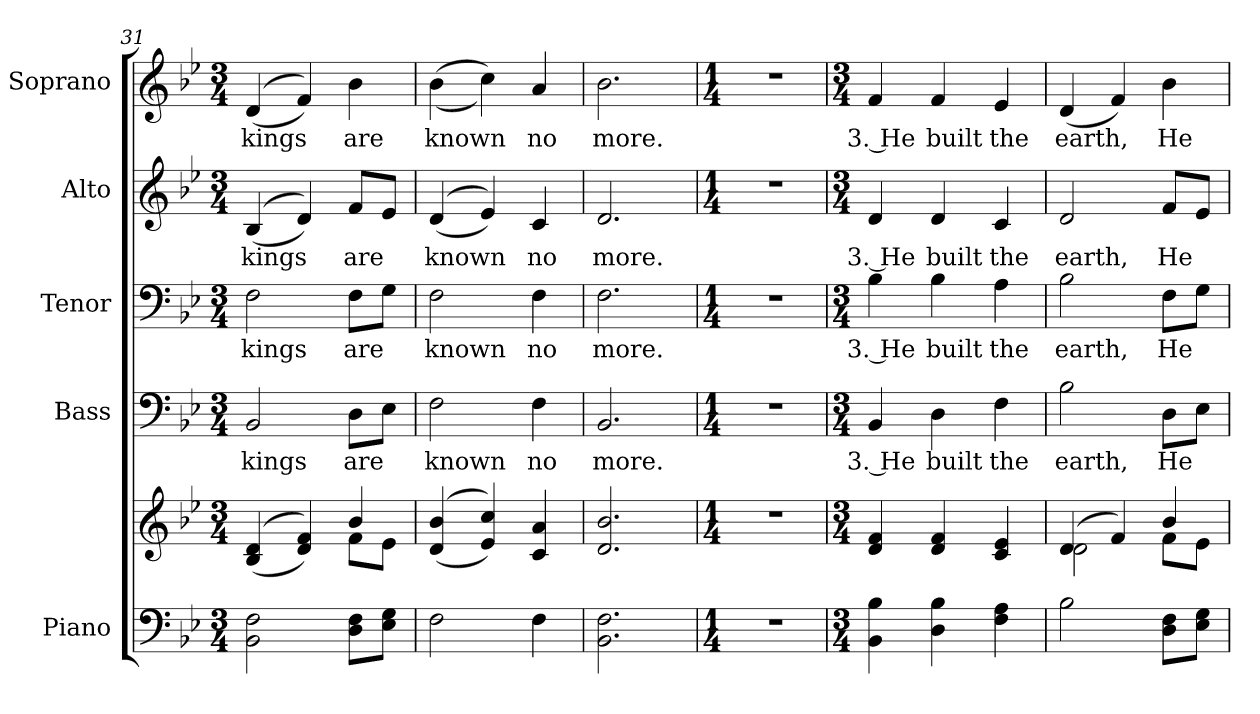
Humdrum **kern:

**kern	**kern	**kern	**text	**kern	**text	**kern	**text	**kern	**text
*part5	*part5	*part4	*part4	*part3	*part3	*part2	*part2	*part1	*part1
*staff6	*staff5	*staff4	*staff4	*staff3	*staff3	*staff2	*staff2	*staff1	*staff1
*I"Piano	*	*I"Bass	*	*I"Tenor	*	*I"Alto	*	*I"Soprano	*
*I'Pno.	*	*I'B.	*	*I'T.	*	*I'A.	*	*I'S.	*
!!LO:PB:g=z
*clefF4	*clefG2	*clefF4	*	*clefF4	*	*clefG2	*	*clefG2	*
*k[b-e-]	*k[b-e-]	*k[b-e-]	*	*k[b-e-]	*	*k[b-e-]	*	*k[b-e-]	*
*B-:	*B-:	*B-:	*	*B-:	*	*B-:	*	*B-:	*
*M3/4	*M3/4	*M3/4	*	*M3/4	*	*M3/4	*	*M3/4	*
=31	=31	=31	=31	=31	=31	=31	=31	=31	=31
*	*^	*	*	*	*	*	*	*	*
!	!	!	!	!LO:LY:b:color=#000000	!	!	!	!	!	!
!	!	!	!	!	!	!LO:LY:b:color=#000000	!	!	!	!
!	!	!	!	!	!	!	!	!LO:LY:b:color=#000000	!	!
!	!	!	!	!	!	!	!	!	!	!LO:LY:b:color=#000000
2BB-i\ 2Fi	((4B-i/ 4di	2ryy	2BB-i/	kings	2Fi\	kings	((4B-i/	kings	((4di/	kings
.	4di/ 4fi))	.	.	.	.	.	4di/))	.	4fi/))	.
!	!	!	!	!LO:LY:b:color=#000000	!	!	!	!	!	!
!	!	!	!	!	!	!LO:LY:b:color=#000000	!	!	!	!
!	!	!	!	!	!	!	!	!LO:LY:b:color=#000000	!	!
!	!	!	!	!	!	!	!	!	!	!LO:LY:b:color=#000000
8Di\ 8FiL	4b-i/	8fi\L	8Di\L	are	8Fi\L	are	8fi/L	are	4b-i\	are
8E-i\ 8GiJ	.	8e-i\J	8E-i\J	.	8Gi\J	.	8e-i/J	.	.	.
*	*v	*v	*	*	*	*	*	*	*	*
=32	=32	=32	=32	=32	=32	=32	=32	=32	=32
*	*^	*	*	*	*	*	*	*	*
!	!	!	!	!LO:LY:b:color=#000000	!	!	!	!	!	!
*	*v	*v	*	*	*	*	*	*	*	*
*	*^	*	*	*	*	*	*	*	*
!	!	!	!	!	!	!LO:LY:b:color=#000000	!	!	!	!
*	*v	*v	*	*	*	*	*	*	*	*
*	*^	*	*	*	*	*	*	*	*
!	!	!	!	!	!	!	!	!LO:LY:b:color=#000000	!	!
*	*v	*v	*	*	*	*	*	*	*	*
*	*^	*	*	*	*	*	*	*	*
!	!	!	!	!	!	!	!	!	!	!LO:LY:b:color=#000000
*	*v	*v	*	*	*	*	*	*	*	*
2Fi\	((4di/ 4b-i	2Fi\	known	2Fi\	known	((4di/	known	((4b-i\	known
.	4e-i/ 4cci))	.	.	.	.	4e-i/))	.	4cci\))	.
!	!	!	!LO:LY:b:color=#000000	!	!	!	!	!	!
!	!	!	!	!	!LO:LY:b:color=#000000	!	!	!	!
!	!	!	!	!	!	!	!LO:LY:b:color=#000000	!	!
!	!	!	!	!	!	!	!	!	!LO:LY:b:color=#000000
4Fi\	4ci/ 4ai	4Fi\	no	4Fi\	no	4ci/	no	4ai/	no
=33	=33	=33	=33	=33	=33	=33	=33	=33	=33
!	!	!	!LO:LY:b:color=#000000	!	!	!	!	!	!
!	!	!	!	!	!LO:LY:b:color=#000000	!	!	!	!
!	!	!	!	!	!	!	!LO:LY:b:color=#000000	!	!
!	!	!	!	!	!	!	!	!	!LO:LY:b:color=#000000
2.BB-i\ 2.Fi	2.di/ 2.b-i	2.BB-i/	more.	2.Fi\	more.	2.di/	more.	2.b-i\	more.
!!LO:PB:g=z
=34	=34	=34	=34	=34	=34	=34	=34	=34	=34
*M1/4	*M1/4	*M1/4	*	*M1/4	*	*M1/4	*	*M1/4	*
!LO:N:vis=1	!LO:N:vis=1	!LO:N:vis=1	!	!LO:N:vis=1	!	!LO:N:vis=1	!	!LO:N:vis=1	!
4r	4r	4r	.	4r	.	4r	.	4r	.
=35	=35	=35	=35	=35	=35	=35	=35	=35	=35
*M3/4	*M3/4	*M3/4	*	*M3/4	*	*M3/4	*	*M3/4	*
!	!	!	!LO:LY:b:color=#000000	!	!	!	!	!	!
!	!	!	!	!	!LO:LY:b:color=#000000	!	!	!	!
!	!	!	!	!	!	!	!LO:LY:b:color=#000000	!	!
!	!	!	!	!	!	!	!	!	!LO:LY:b:color=#000000
4BB-i\ 4B-i	4di/ 4fi	4BB-i/	3. He	4B-i\	3. He	4di/	3. He	4fi/	3. He
!	!	!	!LO:LY:b:color=#000000	!	!	!	!	!	!
!	!	!	!	!	!LO:LY:b:color=#000000	!	!	!	!
!	!	!	!	!	!	!	!LO:LY:b:color=#000000	!	!
!	!	!	!	!	!	!	!	!	!LO:LY:b:color=#000000
4Di\ 4B-i	4di/ 4fi	4Di\	built	4B-i\	built	4di/	built	4fi/	built
!	!	!	!LO:LY:b:color=#000000	!	!	!	!	!	!
!	!	!	!	!	!LO:LY:b:color=#000000	!	!	!	!
!	!	!	!	!	!	!	!LO:LY:b:color=#000000	!	!
!	!	!	!	!	!	!	!	!	!LO:LY:b:color=#000000
4Fi\ 4Ai	4ci/ 4e-i	4Fi\	the	4Ai\	the	4ci/	the	4e-i/	the
=36	=36	=36	=36	=36	=36	=36	=36	=36	=36
*	*^	*	*	*	*	*	*	*	*
!	!	!	!	!LO:LY:b:color=#000000	!	!	!	!	!	!
!	!	!	!	!	!	!LO:LY:b:color=#000000	!	!	!	!
!	!	!	!	!	!	!	!	!LO:LY:b:color=#000000	!	!
!	!	!	!	!	!	!	!	!	!	!LO:LY:b:color=#000000
2B-i\	(4di/	2di\	2B-i\	earth,	2B-i\	earth,	2di/	earth,	(4di/	earth,
.	4fi/)	.	.	.	.	.	.	.	4fi/)	.
!	!	!	!	!LO:LY:b:color=#000000	!	!	!	!	!	!
!	!	!	!	!	!	!LO:LY:b:color=#000000	!	!	!	!
!	!	!	!	!	!	!	!	!LO:LY:b:color=#000000	!	!
!	!	!	!	!	!	!	!	!	!	!LO:LY:b:color=#000000
8Di\ 8FiL	4b-i/	8fi\L	8Di\L	He	8Fi\L	He	8fi/L	He	4b-i\	He
8E-i\ 8GiJ	.	8e-i\J	8E-i\J	.	8Gi\J	.	8e-i/J	.	.	.
*	*v	*v	*	*	*	*	*	*	*	*
=	=	=	=	=	=	=	=	=	=
*-	*-	*-	*-	*-	*-	*-	*-	*-	*-
